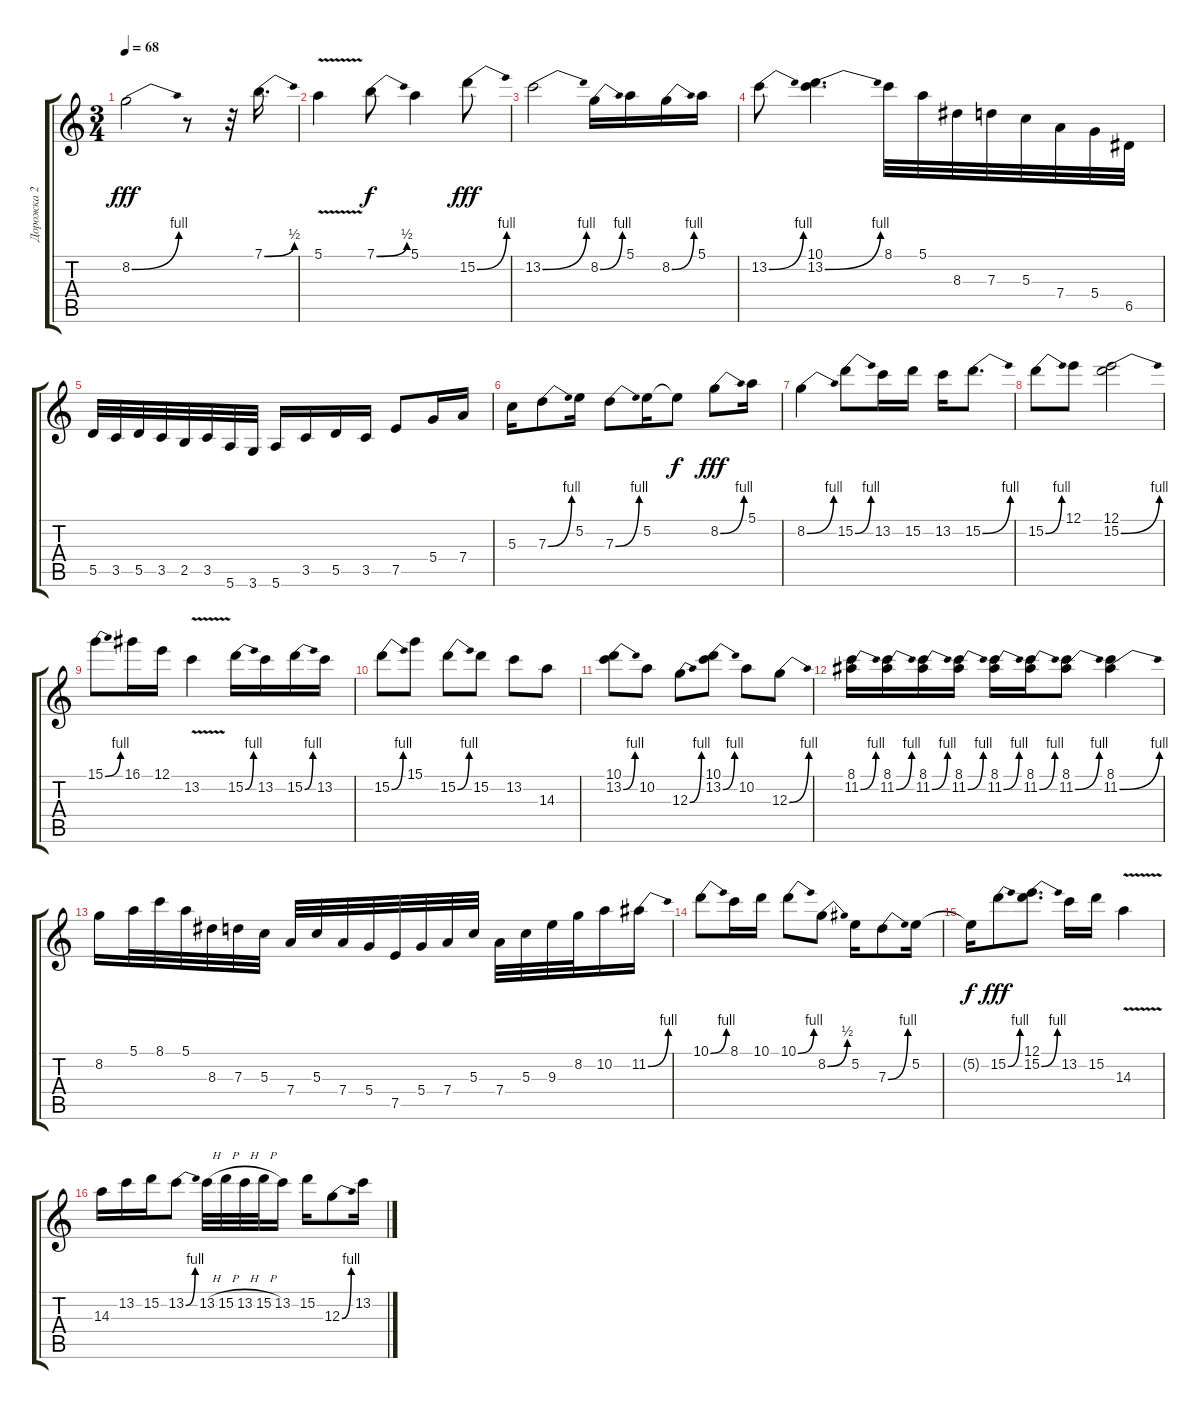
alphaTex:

\track ("Дорожка 2" "Дорожка 2") {instrument distortionguitar}
\staff {score tabs}
\tuning (E4 B3 G3 D3 A2 E2) {hide}
\ts (3 4)
\tempo 68
\clef g2
\ks c
8.2{be (bend 0 0 60 4)}.2{dy fff} r.8 r.32 7.1{be (bend 0 0 60 2)}.16{d} |
5.1{v}.4 7.1{be (bend 0 0 60 2)}.8{dy f} 5.1.4 15.2{be (bend 0 0 60 4)}.8{dy fff} |
13.2{be (bend 0 0 60 4)}.2 8.2{be (bend 0 0 60 4)}.16 5.1.16 8.2{be (bend 0 0 60 4)}.16 5.1.16 |
13.2{be (bend 0 0 60 4)}.8 (10.1 13.2{be (bend 0 0 60 4)}).4{d} 8.1.32 5.1.32 8.3.32 7.3.32 5.3.32 7.4.32 5.4.32 6.5.32 |
5.5.32 3.5.32 5.5.32 3.5.32 2.5.32 3.5.32 5.6.32 3.6.32 5.6.16 3.5.16 5.5.16 3.5.16 7.5.8 5.4.16 7.4.16 |
5.3.16 7.3{be (bend 0 0 60 4)}.8 5.2.16 7.3{be (bend 0 0 60 4)}.8 5.2.16 5.2{t}.8{dy f} 8.2{be (bend 0 0 60 4)}.8{dy fff} 5.1.16 |
8.2{be (bend 0 0 60 4)}.4 15.2{be (bend 0 0 60 4)}.8 13.2.16 15.2.16 13.2.16 15.2{be (bend 0 0 60 4)}.8{d} |
15.2{be (bend 0 0 60 4)}.8 12.1.8 (12.1 15.2{be (bend 0 0 60 4)}).2 |
15.1{be (bend 0 0 60 4)}.8 16.1.16 12.1.16 13.2{v}.4 15.2{be (bend 0 0 60 4)}.16 13.2.16 15.2{be (bend 0 0 60 4)}.16 13.2.16 |
15.2{be (bend 0 0 60 4)}.8 15.1.8 15.2{be (bend 0 0 60 4)}.8 15.2.8 13.2.8 14.3.8 |
(10.1 13.2{be (bend 0 0 60 4)}).8 10.2.8 12.3{be (bend 0 0 60 4)}.8 (10.1 13.2{be (bend 0 0 60 4)}).8 10.2.8 12.3{be (bend 0 0 60 4)}.8 |
(8.1 11.2{be (bend 0 0 60 4)}).16 (8.1 11.2{be (bend 0 0 60 4)}).16 (8.1 11.2{be (bend 0 0 60 4)}).16 (8.1 11.2{be (bend 0 0 60 4)}).16 (8.1 11.2{be (bend 0 0 60 4)}).16 (8.1 11.2{be (bend 0 0 60 4)}).16 (8.1 11.2{be (bend 0 0 60 4)}).8 (8.1 11.2{be (bend 0 0 60 4)}).4 |
8.2.16 5.1.32 8.1.32 5.1.32 8.3.32 7.3.32 5.3.32 7.4.32 5.3.32 7.4.32 5.4.32 7.5.32 5.4.32 7.4.32 5.3.32 7.4.32 5.3.32 9.3.32 8.2.32 10.2.16 11.2{be (bend 0 0 60 4)}.16 |
10.1{be (bend 0 0 60 4)}.8 8.1.16 10.1.16 10.1{be (bend 0 0 60 4)}.8 8.2{be (bend 0 0 60 2)}.8 5.2.16 7.3{be (bend 0 0 60 4)}.8 5.2.16 |
5.2{t}.16{dy f} 15.2{be (bend 0 0 60 4)}.8{dy fff} (12.1 15.2{be (bend 0 0 60 4)}).8{d} 13.2.16 15.2.16 14.3{v}.4 |
14.3.16 13.2.16 15.2.16 13.2{be (bend 0 0 60 4)}.8 13.2{h}.32 15.2{h}.32 13.2{h}.32 15.2{h}.32 13.2.16 15.2.16 12.3{be (bend 0 0 60 4)}.8 13.2.16
